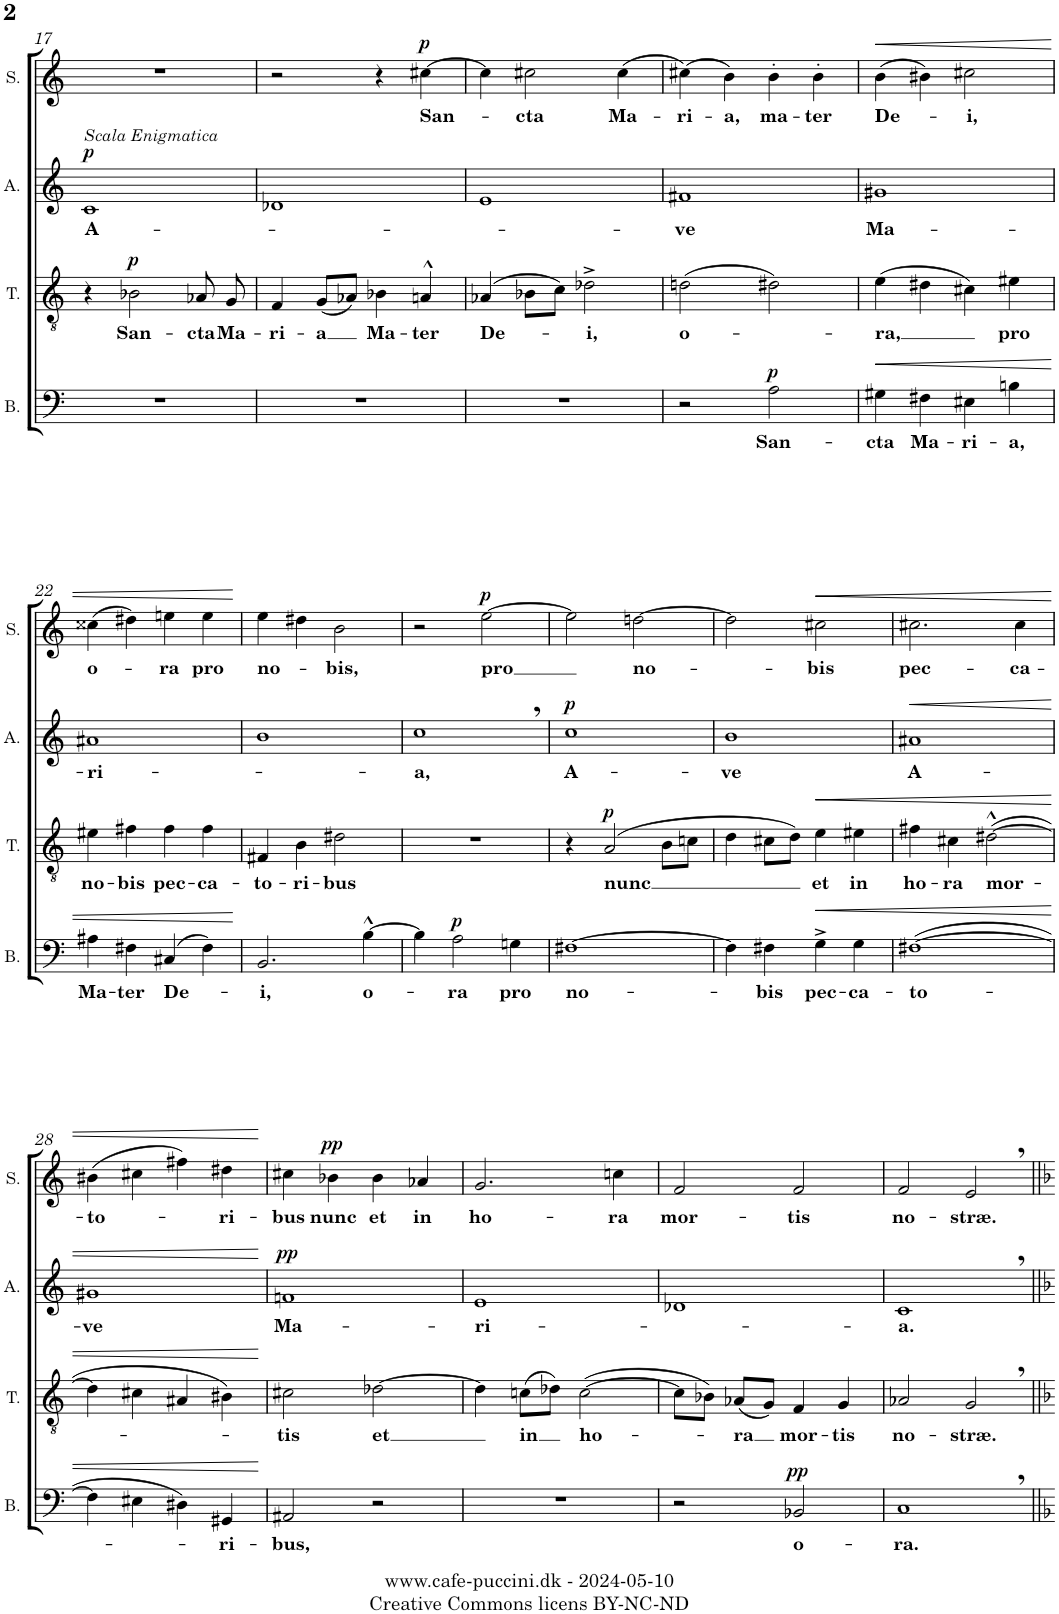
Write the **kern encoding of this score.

**kern	**text	**dynam	**kern	**text	**dynam	**kern	**text	**dynam	**kern	**text	**dynam
*part4	*part4	*part4	*part3	*part3	*part3	*part2	*part2	*part2	*part1	*part1	*part1
*staff4	*staff4	*staff4	*staff3	*staff3	*staff3	*staff2	*staff2	*staff2	*staff1	*staff1	*staff1
*I"Bass	*	*	*I"Tenor	*	*	*I"Alto	*	*	*I"Soprano	*	*
*I'B.	*	*	*I'T.	*	*	*I'A.	*	*	*I'S.	*	*
!!LO:PB:g=z
*clefF4	*	*	*clefGv2	*	*	*clefG2	*	*	*clefG2	*	*
*k[]	*	*	*k[]	*	*	*k[]	*	*	*k[]	*	*
*M4/4	*	*	*M4/4	*	*	*M4/4	*	*	*M4/4	*	*
*met(c)	*	*	*met(c)	*	*	*met(c)	*	*	*met(c)	*	*
=17	=17	=17	=17	=17	=17	=17	=17	=17	=17	=17	=17
!	!	!	!	!	!	!LO:TX:a:i:t=Scala Enigmatica	!	!	!	!	!
!	!	!	!	!	!	!	!LO:LY:b	!LO:DY:a	!	!	!
1r	.	.	4r	.	.	1c	A-	p	1r	.	.
!	!	!	!	!LO:LY:b	!LO:DY:a	!	!	!	!	!	!
.	.	.	2B-X\	San-	p	.	.	.	.	.	.
!	!	!	!	!LO:LY:b	!	!	!	!	!	!	!
.	.	.	8A-X/	-cta	.	.	.	.	.	.	.
!	!	!	!	!LO:LY:b	!	!	!	!	!	!	!
.	.	.	8G/	Ma-	.	.	.	.	.	.	.
=18	=18	=18	=18	=18	=18	=18	=18	=18	=18	=18	=18
!	!	!	!	!LO:LY:b	!	!	!	!	!	!	!
1r	.	.	4F/	-ri-	.	1d-X	.	.	2r	.	.
!	!	!	!	!LO:LY:b	!	!	!	!	!	!	!
.	.	.	(8G/L	-a	.	.	.	.	.	.	.
.	.	.	8A-X/J)	.	.	.	.	.	.	.	.
!	!	!	!	!LO:LY:b	!	!	!	!	!	!	!
.	.	.	4B-X\	Ma-	.	.	.	.	4r	.	.
!	!	!	!	!LO:LY:b	!	!	!	!	!	!LO:LY:b	!LO:DY:a
.	.	.	4An^^/	-ter	.	.	.	.	[4cc#X\	San-	p
=19	=19	=19	=19	=19	=19	=19	=19	=19	=19	=19	=19
!	!	!	!	!LO:LY:b	!	!	!	!	!	!	!
1r	.	.	(4A-X/	De-	.	1e	.	.	4cc#\]	.	.
!	!	!	!	!	!	!	!	!	!	!LO:LY:b	!
.	.	.	8B-X\L	.	.	.	.	.	2cc#X\	-cta	.
.	.	.	8c\J)	.	.	.	.	.	.	.	.
!	!	!	!	!LO:LY:b	!	!	!	!	!	!	!
.	.	.	2d-X^\	-i,	.	.	.	.	.	.	.
!	!	!	!	!	!	!	!	!	!	!LO:LY:b	!
.	.	.	.	.	.	.	.	.	(4cc#\	Ma-	.
=20	=20	=20	=20	=20	=20	=20	=20	=20	=20	=20	=20
!	!	!	!	!LO:LY:b	!	!	!LO:LY:b	!	!	!LO:LY:b	!
2r	.	.	(2dn\	o-	.	1f#X	-ve	.	(4cc#X\)	-ri-	.
!	!	!	!	!	!	!	!	!	!	!LO:LY:b	!
.	.	.	.	.	.	.	.	.	4b\)	-a,	.
!	!LO:LY:b	!LO:DY:a	!	!	!	!	!	!	!	!LO:LY:b	!
2A\	San-	p	2d#X\)	.	.	.	.	.	4b'\	ma-	.
!	!	!	!	!	!	!	!	!	!	!LO:LY:b	!
.	.	.	.	.	.	.	.	.	4b'\	-ter	.
=21	=21	=21	=21	=21	=21	=21	=21	=21	=21	=21	=21
!	!LO:LY:b	!LO:HP:b	!	!LO:LY:b	!	!	!LO:LY:b	!	!	!LO:LY:b	!LO:HP:b
4G#X\	-cta	<	(4e\	-ra,	.	1g#X	Ma-	.	(4b\	De-	<
!	!LO:LY:b	!	!	!	!	!	!	!	!	!	!
4F#X\	Ma-	.	4d#X\	.	.	.	.	.	4b#X\)	.	.
!	!LO:LY:b	!	!	!	!	!	!	!	!	!LO:LY:b	!
4E#X\	-ri-	.	4c#X\)	.	.	.	.	.	2cc#X\	-i,	.
!	!LO:LY:b	!	!	!LO:LY:b	!	!	!	!	!	!	!
4Bn\	-a,	.	4e#X\	pro	.	.	.	.	.	.	.
!!LO:LB:g=z
=22	=22	=22	=22	=22	=22	=22	=22	=22	=22	=22	=22
!	!LO:LY:b	!	!	!LO:LY:b	!	!	!LO:LY:b	!	!	!LO:LY:b	!
4A#X\	Ma-	.	4e#X\	no-	.	1a#X	-ri-	.	(4cc##X\	o-	.
!	!LO:LY:b	!	!	!LO:LY:b	!	!	!	!	!	!	!
4F#X\	-ter	.	4f#X\	-bis	.	.	.	.	4dd#X\)	.	.
!	!LO:LY:b	!	!	!LO:LY:b	!	!	!	!	!	!LO:LY:b	!
(4C#X/	De-	.	4f#\	pec-	.	.	.	.	4een\	-ra	.
!	!	!	!	!LO:LY:b	!	!	!	!	!	!LO:LY:b	!
4F#\)	.	.	4f#\	-ca-	.	.	.	.	4ee\	pro	.
.	.	[	.	.	.	.	.	.	.	.	[
=23	=23	=23	=23	=23	=23	=23	=23	=23	=23	=23	=23
!	!LO:LY:b	!	!	!LO:LY:b	!	!	!	!	!	!LO:LY:b	!
2.BB/	-i,	.	4F#X/	-to-	.	1b	.	.	4ee\	no-	.
!	!	!	!	!LO:LY:b	!	!	!	!	!	!	!
.	.	.	4B\	-ri-	.	.	.	.	4dd#X\	.	.
!	!	!	!	!LO:LY:b	!	!	!	!	!	!LO:LY:b	!
.	.	.	2d#X\	-bus	.	.	.	.	2b\	-bis,	.
!	!LO:LY:b	!	!	!	!	!	!	!	!	!	!
[4B^^\	o-	.	.	.	.	.	.	.	.	.	.
=24	=24	=24	=24	=24	=24	=24	=24	=24	=24	=24	=24
!	!	!	!	!	!	!	!LO:LY:b	!	!	!	!
4B\]	.	.	1r	.	.	1cc,	-a,	.	2r	.	.
!	!LO:LY:b	!LO:DY:a	!	!	!	!	!	!	!	!	!
2A\	-ra	p	.	.	.	.	.	.	.	.	.
!	!	!	!	!	!	!	!	!	!	!LO:LY:b	!LO:DY:a
.	.	.	.	.	.	.	.	.	[2ee\	pro	p
!	!LO:LY:b	!	!	!	!	!	!	!	!	!	!
4Gn\	pro	.	.	.	.	.	.	.	.	.	.
=25	=25	=25	=25	=25	=25	=25	=25	=25	=25	=25	=25
!	!LO:LY:b	!	!	!	!	!	!LO:LY:b	!LO:DY:a	!	!	!
[1F#X	no-	.	4r	.	.	1cc	A-	p	2ee\]	.	.
!	!	!	!	!LO:LY:b	!LO:DY:a	!	!	!	!	!	!
.	.	.	(2A/	nunc	p	.	.	.	.	.	.
!	!	!	!	!	!	!	!	!	!	!LO:LY:b	!
.	.	.	.	.	.	.	.	.	[2ddn\	no-	.
.	.	.	8B\L	.	.	.	.	.	.	.	.
.	.	.	8cn\J	.	.	.	.	.	.	.	.
=26	=26	=26	=26	=26	=26	=26	=26	=26	=26	=26	=26
!	!	!	!	!	!	!	!LO:LY:b	!	!	!	!
4F#\]	.	.	4d\	.	.	1b	-ve	.	2dd\]	.	.
!	!LO:LY:b	!	!	!	!	!	!	!	!	!	!
4F#X\	-bis	.	8c#X\L	.	.	.	.	.	.	.	.
.	.	.	8d\J)	.	.	.	.	.	.	.	.
!	!LO:LY:b	!LO:HP:b	!	!LO:LY:b	!LO:HP:b	!	!	!	!	!LO:LY:b	!LO:HP:b
4G^\	pec-	<	4e\	et	<	.	.	.	2cc#X\	-bis	<
!	!LO:LY:b	!	!	!LO:LY:b	!	!	!	!	!	!	!
4G\	-ca-	.	4e#X\	in	.	.	.	.	.	.	.
=27	=27	=27	=27	=27	=27	=27	=27	=27	=27	=27	=27
!	!LO:LY:b	!	!	!LO:LY:b	!	!	!LO:LY:b	!LO:HP:b	!	!LO:LY:b	!
([1F#X	-to-	.	4f#X\	ho-	.	1a#X	A-	<	2.cc#X\	pec-	.
!	!	!	!	!LO:LY:b	!	!	!	!	!	!	!
.	.	.	4c#X\	-ra	.	.	.	.	.	.	.
!	!	!	!	!LO:LY:b	!	!	!	!	!	!	!
.	.	.	([2d#X^^\	mor-	.	.	.	.	.	.	.
!	!	!	!	!	!	!	!	!	!	!LO:LY:b	!
.	.	.	.	.	.	.	.	.	4cc#\	-ca-	.
!!LO:LB:g=z
=28	=28	=28	=28	=28	=28	=28	=28	=28	=28	=28	=28
!	!	!	!	!	!	!	!LO:LY:b	!	!	!LO:LY:b	!
4F#\]	.	.	4d#\]	.	.	1g#X	-ve	.	(4b#X\	-to-	.
4E#X\	.	.	4c#X\	.	.	.	.	.	4cc#X\	.	.
4D#X\)	.	.	4A#X/	.	.	.	.	.	4ff#X\)	.	.
!	!LO:LY:b	!	!	!	!	!	!	!	!	!LO:LY:b	!
4GG#X/	-ri-	.	4B#X\)	.	.	.	.	.	4dd#X\	-ri-	.
.	.	[	.	.	[	.	.	[	.	.	[
=29	=29	=29	=29	=29	=29	=29	=29	=29	=29	=29	=29
!	!LO:LY:b	!	!	!LO:LY:b	!	!	!LO:LY:b	!LO:DY:a	!	!LO:LY:b	!
2AA#X/	-bus,	.	2c#X\	-tis	.	1fn	Ma-	pp	4cc#X\	-bus	.
!	!	!	!	!	!	!	!	!	!	!LO:LY:b	!LO:DY:a
.	.	.	.	.	.	.	.	.	4b-X\	nunc	pp
!	!	!	!	!LO:LY:b	!	!	!	!	!	!LO:LY:b	!
2r	.	.	[2d-X\	et	.	.	.	.	4b-\	et	.
!	!	!	!	!	!	!	!	!	!	!LO:LY:b	!
.	.	.	.	.	.	.	.	.	4a-X/	in	.
=30	=30	=30	=30	=30	=30	=30	=30	=30	=30	=30	=30
!	!	!	!	!	!	!	!LO:LY:b	!	!	!LO:LY:b	!
1r	.	.	4d-\]	.	.	1e	-ri-	.	2.g/	ho-	.
!	!	!	!	!LO:LY:b	!	!	!	!	!	!	!
.	.	.	(8cn\L	in	.	.	.	.	.	.	.
.	.	.	8d-X\J)	.	.	.	.	.	.	.	.
!	!	!	!	!LO:LY:b	!	!	!	!	!	!	!
.	.	.	([2c\	ho-	.	.	.	.	.	.	.
!	!	!	!	!	!	!	!	!	!	!LO:LY:b	!
.	.	.	.	.	.	.	.	.	4ccn\	-ra	.
=31	=31	=31	=31	=31	=31	=31	=31	=31	=31	=31	=31
!	!	!	!	!	!	!	!	!	!	!LO:LY:b	!
2r	.	.	8c\L]	.	.	1d-X	.	.	2f/	mor-	.
.	.	.	8B-X\J)	.	.	.	.	.	.	.	.
!	!	!	!	!LO:LY:b	!	!	!	!	!	!	!
.	.	.	(8A-X/L	-ra	.	.	.	.	.	.	.
.	.	.	8G/J)	.	.	.	.	.	.	.	.
!	!LO:LY:b	!LO:DY:a	!	!LO:LY:b	!	!	!	!	!	!LO:LY:b	!
2BB-X/	o-	pp	4F/	mor-	.	.	.	.	2f/	-tis	.
!	!	!	!	!LO:LY:b	!	!	!	!	!	!	!
.	.	.	4G/	-tis	.	.	.	.	.	.	.
=32	=32	=32	=32	=32	=32	=32	=32	=32	=32	=32	=32
!	!LO:LY:b	!	!	!LO:LY:b	!	!	!LO:LY:b	!	!	!LO:LY:b	!
1C,	-ra.	.	2A-X/	no-	.	1c,	-a.	.	2f/	no-	.
!	!	!	!	!LO:LY:b	!	!	!	!	!	!LO:LY:b	!
.	.	.	2G,/	-stræ.	.	.	.	.	2e,/	-stræ.	.
=||	=||	=||	=||	=||	=||	=||	=||	=||	=||	=||	=||
*-	*-	*-	*-	*-	*-	*-	*-	*-	*-	*-	*-
